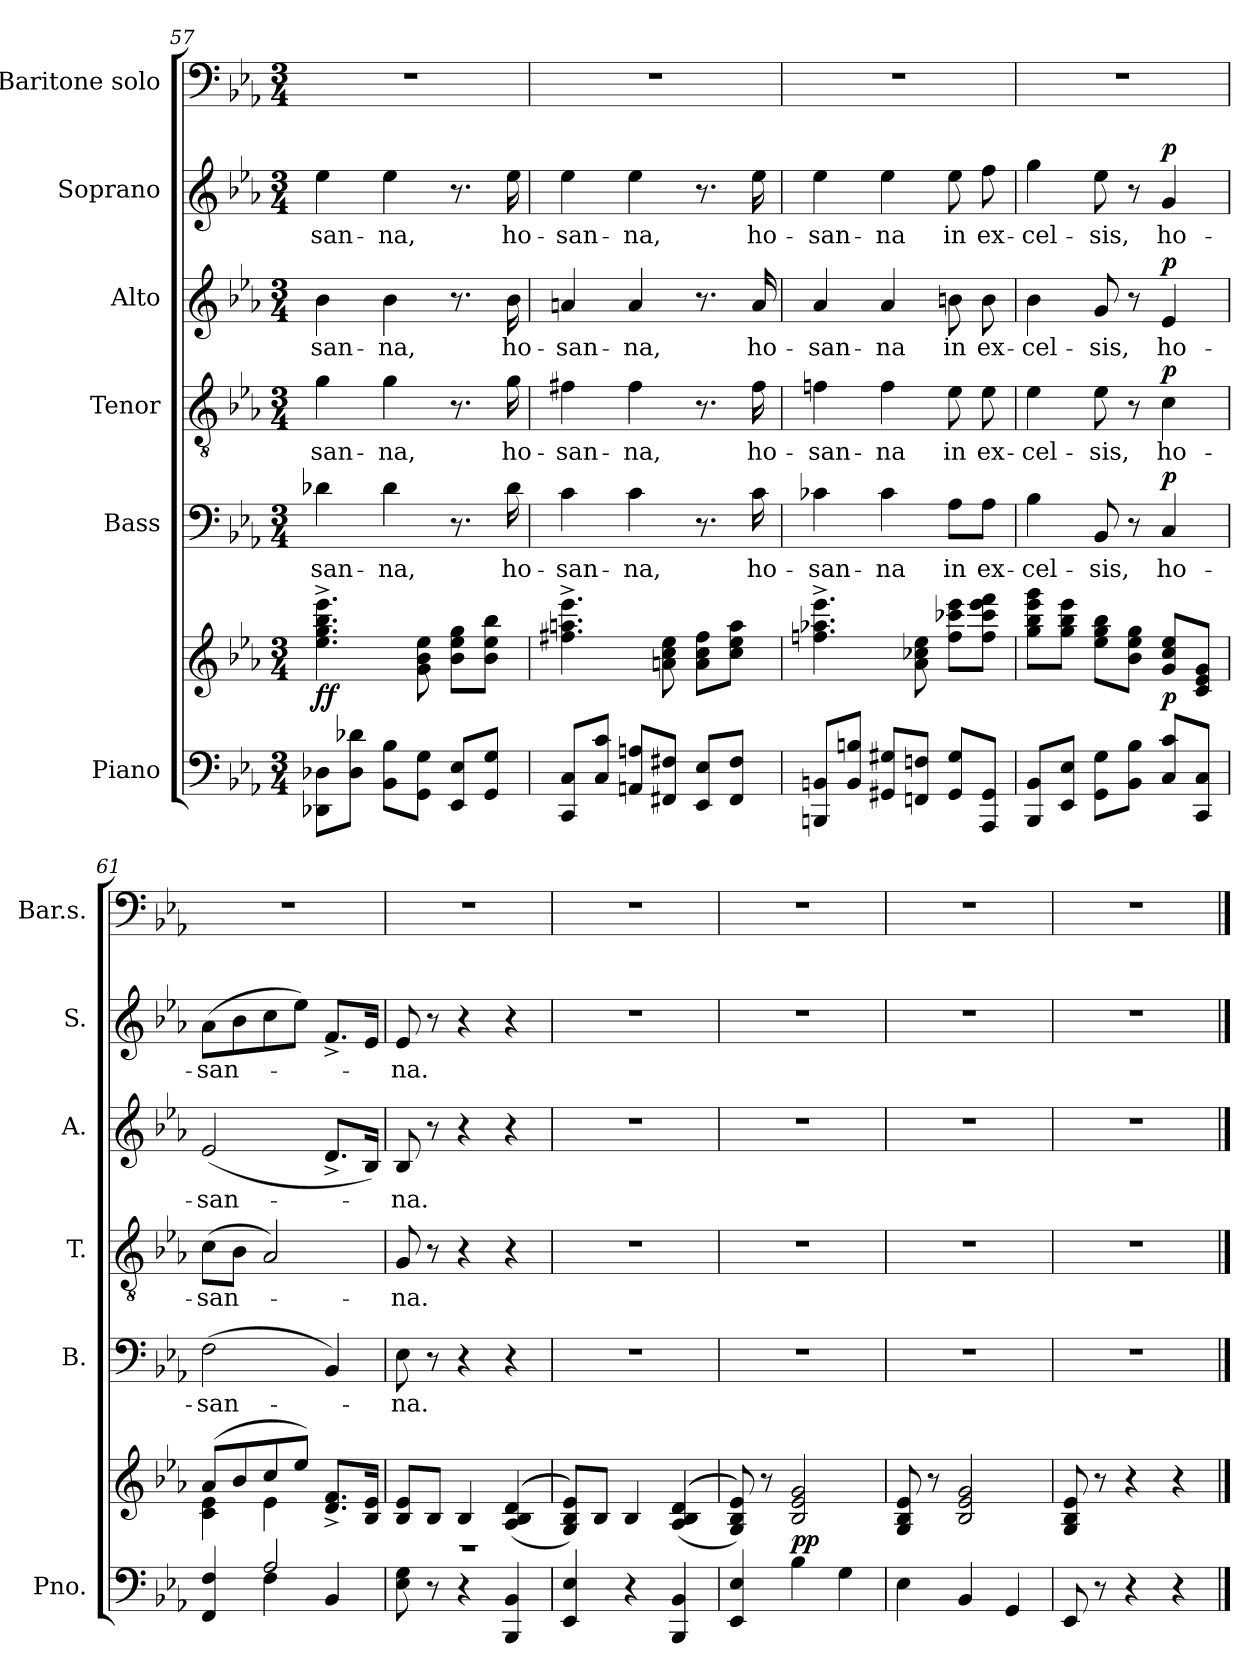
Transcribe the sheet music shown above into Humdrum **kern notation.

**kern	**kern	**dynam	**kern	**text	**dynam	**kern	**text	**dynam	**kern	**text	**dynam	**kern	**text	**dynam	**kern
*part6	*part6	*part6	*part5	*part5	*part5	*part4	*part4	*part4	*part3	*part3	*part3	*part2	*part2	*part2	*part1
*staff7	*staff6	*staff6/7	*staff5	*staff5	*staff5	*staff4	*staff4	*staff4	*staff3	*staff3	*staff3	*staff2	*staff2	*staff2	*staff1
*I"Piano	*	*	*I"Bass	*	*	*I"Tenor	*	*	*I"Alto	*	*	*I"Soprano	*	*	*I"Baritone solo
*I'Pno.	*	*	*I'B.	*	*	*I'T.	*	*	*I'A.	*	*	*I'S.	*	*	*I'Bar.s.
*clefF4	*clefG2	*	*clefF4	*	*	*clefGv2	*	*	*clefG2	*	*	*clefG2	*	*	*clefF4
*k[b-e-a-]	*k[b-e-a-]	*	*k[b-e-a-]	*	*	*k[b-e-a-]	*	*	*k[b-e-a-]	*	*	*k[b-e-a-]	*	*	*k[b-e-a-]
*M3/4	*M3/4	*	*M3/4	*	*	*M3/4	*	*	*M3/4	*	*	*M3/4	*	*	*M3/4
=57	=57	=57	=57	=57	=57	=57	=57	=57	=57	=57	=57	=57	=57	=57	=57
!	!	!LO:DY:a=2	!	!LO:LY:b	!	!	!LO:LY:b	!	!	!LO:LY:b	!	!	!LO:LY:b	!	!
8DD-X\ 8D-X\L	4.ee-\^ 4.gg\^ 4.bb-\^ 4.eee-\^	ff	4d-X\	-san-	.	4g\	-san-	.	4b-\	-san-	.	4ee-\	-san-	.	2.r
8D-\ 8d-X\J	.	.	.	.	.	.	.	.	.	.	.	.	.	.	.
!	!	!	!	!LO:LY:b	!	!	!LO:LY:b	!	!	!LO:LY:b	!	!	!LO:LY:b	!	!
8BB-\ 8B-\L	.	.	4d-\	-na,	.	4g\	-na,	.	4b-\	-na,	.	4ee-\	-na,	.	.
8GG\ 8G\J	8g\ 8b-\ 8ee-\	.	.	.	.	.	.	.	.	.	.	.	.	.	.
8EE-/ 8E-/L	8b-\ 8ee-\ 8gg\L	.	8.r	.	.	8.r	.	.	8.r	.	.	8.r	.	.	.
8GG/ 8G/J	8b-\ 8ee-\ 8bb-\J	.	.	.	.	.	.	.	.	.	.	.	.	.	.
!	!	!	!	!LO:LY:b	!	!	!LO:LY:b	!	!	!LO:LY:b	!	!	!LO:LY:b	!	!
.	.	.	16d-\	ho-	.	16g\	ho-	.	16b-\	ho-	.	16ee-\	ho-	.	.
=58	=58	=58	=58	=58	=58	=58	=58	=58	=58	=58	=58	=58	=58	=58	=58
!	!	!	!	!LO:LY:b	!	!	!LO:LY:b	!	!	!LO:LY:b	!	!	!LO:LY:b	!	!
8CC/ 8C/L	4.ff#X\^ 4.aan\^ 4.eee-\^	.	4c\	-san-	.	4f#X\	-san-	.	4an/	-san-	.	4ee-\	-san-	.	2.r
8C/ 8c/J	.	.	.	.	.	.	.	.	.	.	.	.	.	.	.
!	!	!	!	!LO:LY:b	!	!	!LO:LY:b	!	!	!LO:LY:b	!	!	!LO:LY:b	!	!
8AAn/ 8An/L	.	.	4c\	-na,	.	4f#\	-na,	.	4a/	-na,	.	4ee-\	-na,	.	.
8FF#X/ 8F#X/J	8an\ 8cc\ 8ee-\	.	.	.	.	.	.	.	.	.	.	.	.	.	.
8EE-/ 8E-/L	8a\ 8cc\ 8ff#\L	.	8.r	.	.	8.r	.	.	8.r	.	.	8.r	.	.	.
8FF#/ 8F#/J	8cc\ 8ee-\ 8aa\J	.	.	.	.	.	.	.	.	.	.	.	.	.	.
!	!	!	!	!LO:LY:b	!	!	!LO:LY:b	!	!	!LO:LY:b	!	!	!LO:LY:b	!	!
.	.	.	16c\	ho-	.	16f#\	ho-	.	16a/	ho-	.	16ee-\	ho-	.	.
=59	=59	=59	=59	=59	=59	=59	=59	=59	=59	=59	=59	=59	=59	=59	=59
!	!	!	!	!LO:LY:b	!	!	!LO:LY:b	!	!	!LO:LY:b	!	!	!LO:LY:b	!	!
8BBBn/ 8BBn/L	4.ffn\^ 4.aa-X\^ 4.eee-\^	.	4c-X\	-san-	.	4fn\	-san-	.	4a-/	-san-	.	4ee-\	-san-	.	2.r
8BB/ 8Bn/J	.	.	.	.	.	.	.	.	.	.	.	.	.	.	.
!	!	!	!	!LO:LY:b	!	!	!LO:LY:b	!	!	!LO:LY:b	!	!	!LO:LY:b	!	!
8GG#X/ 8G#X/L	.	.	4c-\	-na	.	4f\	-na	.	4a-/	-na	.	4ee-\	-na	.	.
8FFn/ 8Fn/J	8a-\ 8cc-X\ 8ee-\	.	.	.	.	.	.	.	.	.	.	.	.	.	.
!	!	!	!	!LO:LY:b	!	!	!LO:LY:b	!	!	!LO:LY:b	!	!	!LO:LY:b	!	!
8GG#/ 8G#/L	8ff\ 8ccc-X\ 8eee-\L	.	8A-\L	in	.	8e-\	in	.	8bn\	in	.	8ee-\	in	.	.
!	!	!	!	!LO:LY:b	!	!	!LO:LY:b	!	!	!LO:LY:b	!	!	!LO:LY:b	!	!
8AAA-/ 8GG#/J	8ff\ 8ccc-\ 8eee-\ 8fff\J	.	8A-\J	ex-	.	8e-\	ex-	.	8b\	ex-	.	8ff\	ex-	.	.
=60	=60	=60	=60	=60	=60	=60	=60	=60	=60	=60	=60	=60	=60	=60	=60
!	!	!	!	!LO:LY:b	!	!	!LO:LY:b	!	!	!LO:LY:b	!	!	!LO:LY:b	!	!
8BBB-/ 8BB-/L	8gg\ 8bb-\ 8eee-\ 8ggg\L	.	4B-\	-cel-	.	4e-\	-cel-	.	4b-\	-cel-	.	4gg\	-cel-	.	2.r
8EE-/ 8E-/J	8gg\ 8bb-\ 8eee-\J	.	.	.	.	.	.	.	.	.	.	.	.	.	.
!	!	!	!	!LO:LY:b	!	!	!LO:LY:b	!	!	!LO:LY:b	!	!	!LO:LY:b	!	!
8GG\ 8G\L	8ee-\ 8gg\ 8bb-\L	.	8BB-/	-sis,	.	8e-\	-sis,	.	8g/	-sis,	.	8ee-\	-sis,	.	.
8BB-\ 8B-\J	8b-\ 8ee-\ 8gg\J	.	8r	.	.	8r	.	.	8r	.	.	8r	.	.	.
!	!	!LO:DY:a=2	!	!LO:LY:b	!LO:DY:a	!	!LO:LY:b	!LO:DY:a	!	!LO:LY:b	!LO:DY:a	!	!LO:LY:b	!LO:DY:a	!
8C/ 8c/L	8g/ 8cc/ 8ee-/L	p	4C/	ho-	p	4c\	ho-	p	4e-/	ho-	p	4g/	ho-	p	.
8CC/ 8C/J	8c/ 8e-/ 8g/J	.	.	.	.	.	.	.	.	.	.	.	.	.	.
!!LO:PB:g=z
=61	=61	=61	=61	=61	=61	=61	=61	=61	=61	=61	=61	=61	=61	=61	=61
*^	*^	*	*	*	*	*	*	*	*	*	*	*	*	*	*
!	!	!	!	!	!	!LO:LY:b	!	!	!LO:LY:b	!	!	!LO:LY:b	!	!	!LO:LY:b	!	!
4FF/ 4F/	4ryy	(>8a-/L	4c\ 4e-\	.	(>2F\	-san-	.	(>8c\L	-san-	.	(<2e-/	-san-	.	(>8a-\L	-san-	.	2.r
.	.	8b-/	.	.	.	.	.	8B-\J	.	.	.	.	.	8b-\	.	.	.
4F\	2A-/	8cc/	4e-\	.	.	.	.	2A-/)	.	.	.	.	.	8cc\	.	.	.
.	.	8ee-/J)	.	.	.	.	.	.	.	.	.	.	.	8ee-\J)	.	.	.
4BB-/	.	8.d/^ 8.f/^L	4ryy	.	4BB-/)	.	.	.	.	.	8.d^/L	.	.	8.f^/L	.	.	.
.	.	16B-/ 16e-/Jk	.	.	.	.	.	.	.	.	16B-/Jk)	.	.	16e-/Jk	.	.	.
*v	*v	*	*	*	*	*	*	*	*	*	*	*	*	*	*	*	*
=62	=62	=62	=62	=62	=62	=62	=62	=62	=62	=62	=62	=62	=62	=62	=62	=62
!	!	!	!	!	!LO:LY:b	!	!	!LO:LY:b	!	!	!LO:LY:b	!	!	!LO:LY:b	!	!
8E-\ 8G\	8B-/ 8e-/L	2.r	.	8E-\	-na.	.	8G/	-na.	.	8B-/	-na.	.	8e-/	-na.	.	2.r
8r	8B-/J	.	.	8r	.	.	8r	.	.	8r	.	.	8r	.	.	.
4r	4B-/	.	.	4r	.	.	4r	.	.	4r	.	.	4r	.	.	.
4BBB-/ 4BB-/	(>(<(<4A-/ 4B-/ 4d/	.	.	4r	.	.	4r	.	.	4r	.	.	4r	.	.	.
*	*v	*v	*	*	*	*	*	*	*	*	*	*	*	*	*	*
=63	=63	=63	=63	=63	=63	=63	=63	=63	=63	=63	=63	=63	=63	=63	=63
4EE-/ 4E-/	8G/ 8B-/ 8e-/L)))	.	2.r	.	.	2.r	.	.	2.r	.	.	2.r	.	.	2.r
.	8B-/J	.	.	.	.	.	.	.	.	.	.	.	.	.	.
4r	4B-/	.	.	.	.	.	.	.	.	.	.	.	.	.	.
4BBB-/ 4BB-/	(<(<(>4A-/ 4B-/ 4d/	.	.	.	.	.	.	.	.	.	.	.	.	.	.
=64	=64	=64	=64	=64	=64	=64	=64	=64	=64	=64	=64	=64	=64	=64	=64
4EE-/ 4E-/	8G/ 8B-/ 8e-/)))	.	2.r	.	.	2.r	.	.	2.r	.	.	2.r	.	.	2.r
.	8r	.	.	.	.	.	.	.	.	.	.	.	.	.	.
!	!	!LO:DY:a=2	!	!	!	!	!	!	!	!	!	!	!	!	!
4B-\	2B-/ 2e-/ 2g/	pp	.	.	.	.	.	.	.	.	.	.	.	.	.
4G\	.	.	.	.	.	.	.	.	.	.	.	.	.	.	.
=65	=65	=65	=65	=65	=65	=65	=65	=65	=65	=65	=65	=65	=65	=65	=65
4E-\	8G/ 8B-/ 8e-/	.	2.r	.	.	2.r	.	.	2.r	.	.	2.r	.	.	2.r
.	8r	.	.	.	.	.	.	.	.	.	.	.	.	.	.
4BB-/	2B-/ 2e-/ 2g/	.	.	.	.	.	.	.	.	.	.	.	.	.	.
4GG/	.	.	.	.	.	.	.	.	.	.	.	.	.	.	.
=66	=66	=66	=66	=66	=66	=66	=66	=66	=66	=66	=66	=66	=66	=66	=66
8EE-/	8G/ 8B-/ 8e-/	.	2.r	.	.	2.r	.	.	2.r	.	.	2.r	.	.	2.r
8r	8r	.	.	.	.	.	.	.	.	.	.	.	.	.	.
4r	4r	.	.	.	.	.	.	.	.	.	.	.	.	.	.
4r	4r	.	.	.	.	.	.	.	.	.	.	.	.	.	.
==	==	==	==	==	==	==	==	==	==	==	==	==	==	==	==
*-	*-	*-	*-	*-	*-	*-	*-	*-	*-	*-	*-	*-	*-	*-	*-
